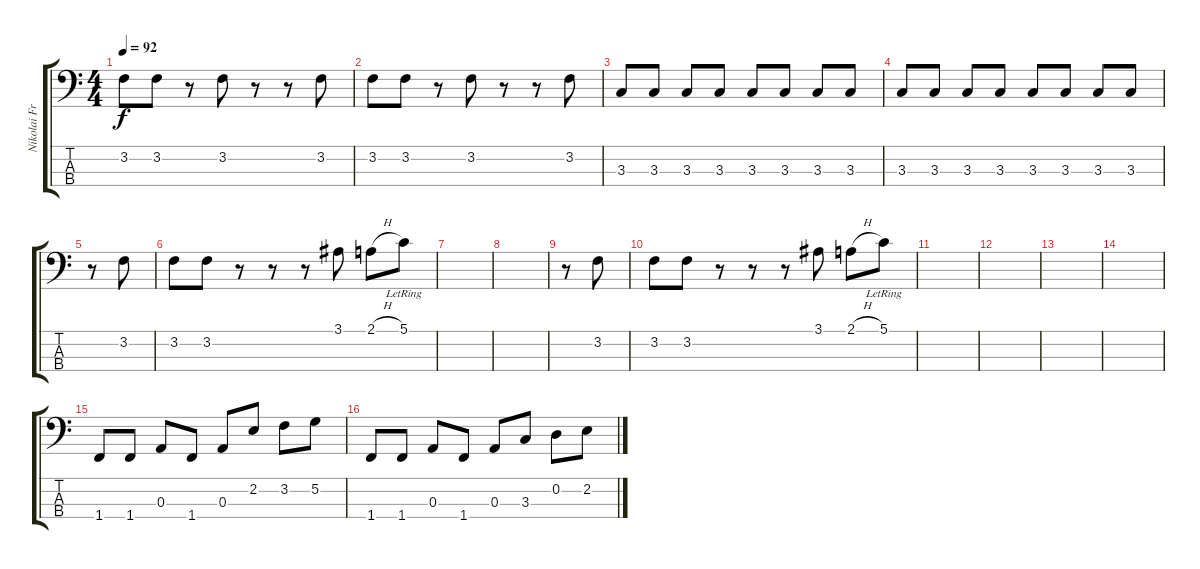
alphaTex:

\track ("Nikolai Fraiture" "Nikolai Fr") {instrument electricbasspick}
\staff {score tabs}
\tuning (G2 D2 A1 E1) {hide}
\ts (4 4)
\tempo 92
\clef f4
\ks c
3.2.8{dy f} 3.2.8 r.8 3.2.8 r.8 r.8 3.2.8 |
3.2.8 3.2.8 r.8 3.2.8 r.8 r.8 3.2.8 |
3.3.8 3.3.8 3.3.8 3.3.8 3.3.8 3.3.8 3.3.8 3.3.8 |
3.3.8 3.3.8 3.3.8 3.3.8 3.3.8 3.3.8 3.3.8 3.3.8 |
r.8 3.2.8 |
3.2.8 3.2.8 r.8 r.8 r.8 3.1.8 2.1{h}.8 5.1{lr}.8 |
|
|
r.8 3.2.8 |
3.2.8 3.2.8 r.8 r.8 r.8 3.1.8 2.1{h}.8 5.1{lr}.8 |
|
|
|
|
1.4.8 1.4.8 0.3.8 1.4.8 0.3.8 2.2.8 3.2.8 5.2.8 |
1.4.8 1.4.8 0.3.8 1.4.8 0.3.8 3.3.8 0.2.8 2.2.8
